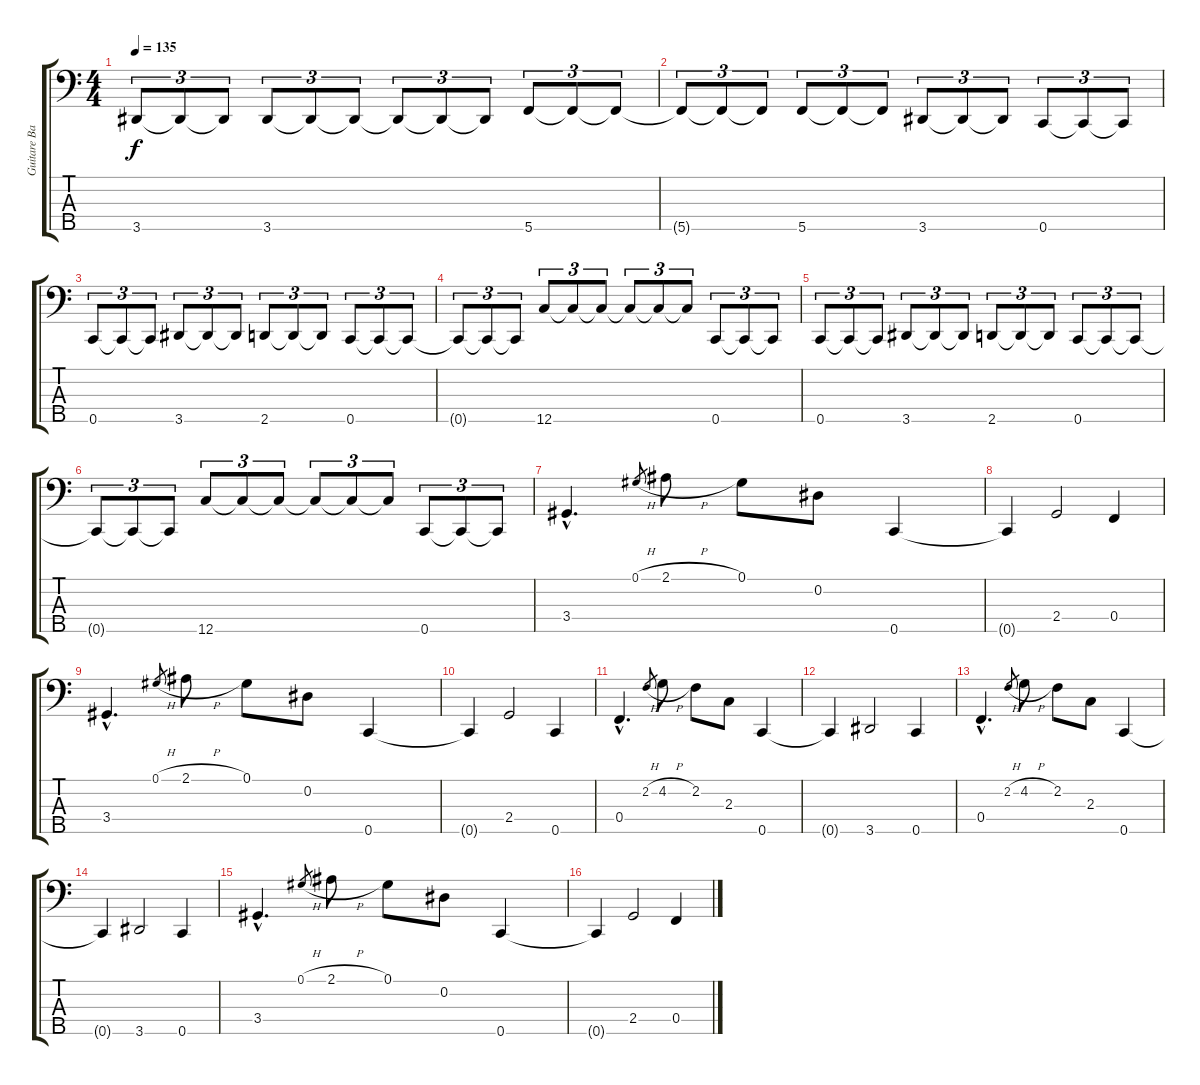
\track ("Guitare Basse" "Guitare Ba") {instrument fretlessbass}
\staff {score tabs}
\tuning (Ab2 Eb2 Bb1 F1 C1) {hide}
\ts (4 4)
\tempo 135
\clef f4
\ks c
3.5.8{tu (3 2) dy f} 3.5{t}.8{tu (3 2)} 3.5{t}.8{tu (3 2)} 3.5.8{tu (3 2)} 3.5{t}.8{tu (3 2)} 3.5{t}.8{tu (3 2)} 3.5{t}.8{tu (3 2)} 3.5{t}.8{tu (3 2)} 3.5{t}.8{tu (3 2)} 5.5.8{tu (3 2)} 5.5{t}.8{tu (3 2)} 5.5{t}.8{tu (3 2)} |
5.5{t}.8{tu (3 2)} 5.5{t}.8{tu (3 2)} 5.5{t}.8{tu (3 2)} 5.5.8{tu (3 2)} 5.5{t}.8{tu (3 2)} 5.5{t}.8{tu (3 2)} 3.5.8{tu (3 2)} 3.5{t}.8{tu (3 2)} 3.5{t}.8{tu (3 2)} 0.5.8{tu (3 2)} 0.5{t}.8{tu (3 2)} 0.5{t}.8{tu (3 2)} |
0.5.8{tu (3 2)} 0.5{t}.8{tu (3 2)} 0.5{t}.8{tu (3 2)} 3.5.8{tu (3 2)} 3.5{t}.8{tu (3 2)} 3.5{t}.8{tu (3 2)} 2.5.8{tu (3 2)} 2.5{t}.8{tu (3 2)} 2.5{t}.8{tu (3 2)} 0.5.8{tu (3 2)} 0.5{t}.8{tu (3 2)} 0.5{t}.8{tu (3 2)} |
0.5{t}.8{tu (3 2)} 0.5{t}.8{tu (3 2)} 0.5{t}.8{tu (3 2)} 12.5.8{tu (3 2)} 12.5{t}.8{tu (3 2)} 12.5{t}.8{tu (3 2)} 12.5{t}.8{tu (3 2)} 12.5{t}.8{tu (3 2)} 12.5{t}.8{tu (3 2)} 0.5.8{tu (3 2)} 0.5{t}.8{tu (3 2)} 0.5{t}.8{tu (3 2)} |
0.5.8{tu (3 2)} 0.5{t}.8{tu (3 2)} 0.5{t}.8{tu (3 2)} 3.5.8{tu (3 2)} 3.5{t}.8{tu (3 2)} 3.5{t}.8{tu (3 2)} 2.5.8{tu (3 2)} 2.5{t}.8{tu (3 2)} 2.5{t}.8{tu (3 2)} 0.5.8{tu (3 2)} 0.5{t}.8{tu (3 2)} 0.5{t}.8{tu (3 2)} |
0.5{t}.8{tu (3 2)} 0.5{t}.8{tu (3 2)} 0.5{t}.8{tu (3 2)} 12.5.8{tu (3 2)} 12.5{t}.8{tu (3 2)} 12.5{t}.8{tu (3 2)} 12.5{t}.8{tu (3 2)} 12.5{t}.8{tu (3 2)} 12.5{t}.8{tu (3 2)} 0.5.8{tu (3 2)} 0.5{t}.8{tu (3 2)} 0.5{t}.8{tu (3 2)} |
3.4{hac}.4{d} 0.1{h}.8{gr} 2.1{h}.8 0.1.8 0.2.8 0.5.4 |
0.5{t}.4 2.4.2 0.4.4 |
3.4{hac}.4{d} 0.1{h}.8{gr} 2.1{h}.8 0.1.8 0.2.8 0.5.4 |
0.5{t}.4 2.4.2 0.5.4 |
0.4{hac}.4{d} 2.2{h}.8{gr} 4.2{h}.8 2.2.8 2.3.8 0.5.4 |
0.5{t}.4 3.5.2 0.5.4 |
0.4{hac}.4{d} 2.2{h}.8{gr} 4.2{h}.8 2.2.8 2.3.8 0.5.4 |
0.5{t}.4 3.5.2 0.5.4 |
3.4{hac}.4{d} 0.1{h}.8{gr} 2.1{h}.8 0.1.8 0.2.8 0.5.4 |
0.5{t}.4 2.4.2 0.4.4
